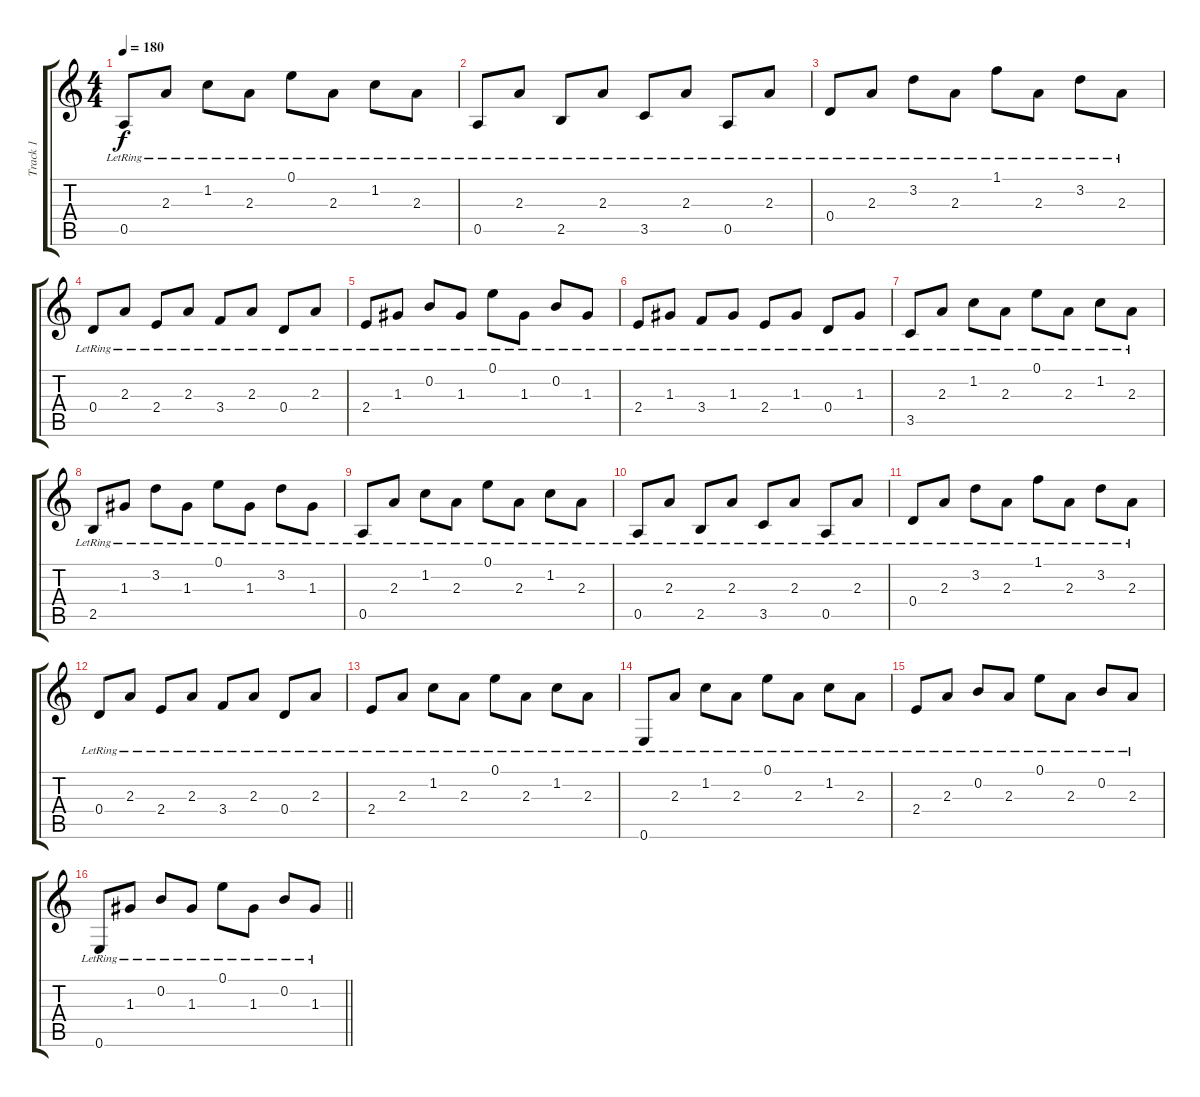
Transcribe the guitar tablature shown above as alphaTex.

\track ("Track 1" "Track 1") {instrument acousticguitarnylon}
\staff {score tabs}
\tuning (E4 B3 G3 D3 A2 E2) {hide}
\ts (4 4)
\tempo 180
\clef g2
\ks c
0.5{lr}.8{dy f instrument acousticguitarnylon} 2.3{lr}.8 1.2{lr}.8 2.3{lr}.8 0.1{lr}.8 2.3{lr}.8 1.2{lr}.8 2.3{lr}.8 |
0.5{lr}.8 2.3{lr}.8 2.5{lr}.8 2.3{lr}.8 3.5{lr}.8 2.3{lr}.8 0.5{lr}.8 2.3{lr}.8 |
0.4{lr}.8 2.3{lr}.8 3.2{lr}.8 2.3{lr}.8 1.1{lr}.8 2.3{lr}.8 3.2{lr}.8 2.3{lr}.8 |
0.4{lr}.8 2.3{lr}.8 2.4{lr}.8 2.3{lr}.8 3.4{lr}.8 2.3{lr}.8 0.4{lr}.8 2.3{lr}.8 |
2.4{lr}.8 1.3{lr}.8 0.2{lr}.8 1.3{lr}.8 0.1{lr}.8 1.3{lr}.8 0.2{lr}.8 1.3{lr}.8 |
2.4{lr}.8 1.3{lr}.8 3.4{lr}.8 1.3{lr}.8 2.4{lr}.8 1.3{lr}.8 0.4{lr}.8 1.3{lr}.8 |
3.5{lr}.8 2.3{lr}.8 1.2{lr}.8 2.3{lr}.8 0.1{lr}.8 2.3{lr}.8 1.2{lr}.8 2.3{lr}.8 |
2.5{lr}.8 1.3{lr}.8 3.2{lr}.8 1.3{lr}.8 0.1{lr}.8 1.3{lr}.8 3.2{lr}.8 1.3{lr}.8 |
0.5{lr}.8 2.3{lr}.8 1.2{lr}.8 2.3{lr}.8 0.1{lr}.8 2.3{lr}.8 1.2{lr}.8 2.3{lr}.8 |
0.5{lr}.8 2.3{lr}.8 2.5{lr}.8 2.3{lr}.8 3.5{lr}.8 2.3{lr}.8 0.5{lr}.8 2.3{lr}.8 |
0.4{lr}.8 2.3{lr}.8 3.2{lr}.8 2.3{lr}.8 1.1{lr}.8 2.3{lr}.8 3.2{lr}.8 2.3{lr}.8 |
0.4{lr}.8 2.3{lr}.8 2.4{lr}.8 2.3{lr}.8 3.4{lr}.8 2.3{lr}.8 0.4{lr}.8 2.3{lr}.8 |
2.4{lr}.8 2.3{lr}.8 1.2{lr}.8 2.3{lr}.8 0.1{lr}.8 2.3{lr}.8 1.2{lr}.8 2.3{lr}.8 |
0.6{lr}.8 2.3{lr}.8 1.2{lr}.8 2.3{lr}.8 0.1{lr}.8 2.3{lr}.8 1.2{lr}.8 2.3{lr}.8 |
2.4{lr}.8 2.3{lr}.8 0.2{lr}.8 2.3{lr}.8 0.1{lr}.8 2.3{lr}.8 0.2{lr}.8 2.3{lr}.8 |
\barLineRight lightlight
0.6{lr}.8 1.3{lr}.8 0.2{lr}.8 1.3{lr}.8 0.1{lr}.8 1.3{lr}.8 0.2{lr}.8 1.3{lr}.8
